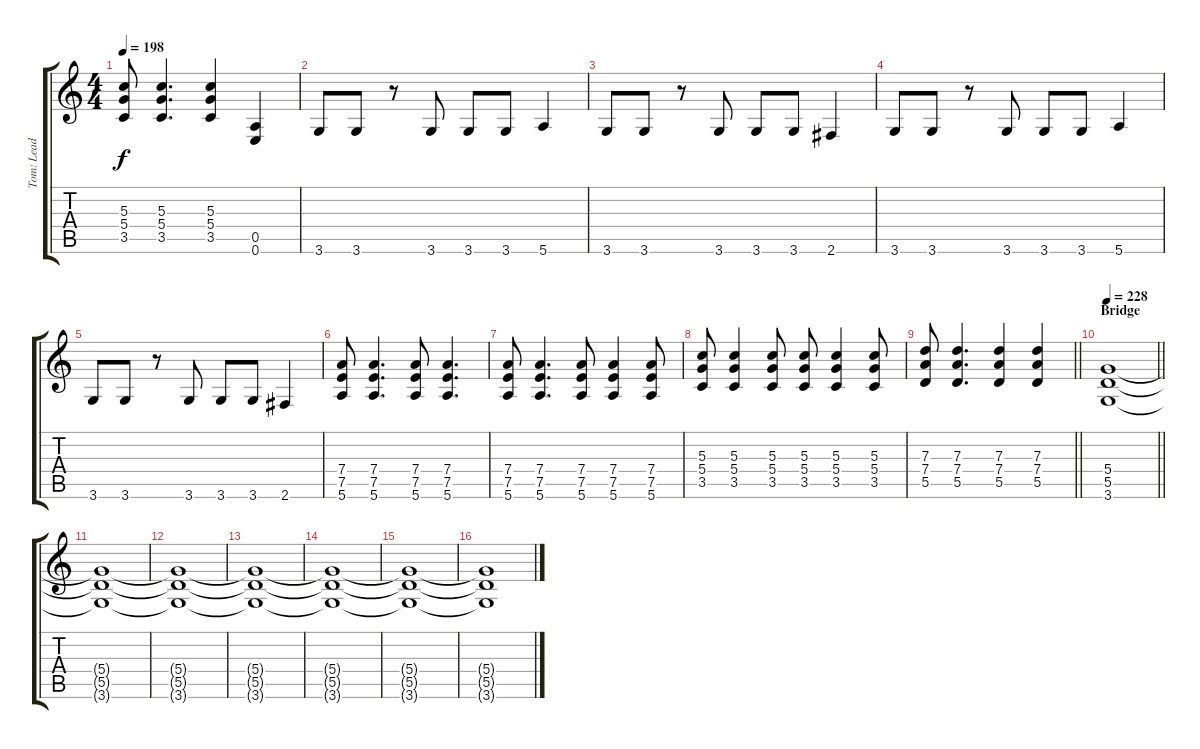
\track ("Tom: Lead Guitar" "Tom: Lead ") {instrument overdrivenguitar}
\staff {score tabs}
\tuning (E4 B3 G3 D3 A2 E2) {hide}
\ts (4 4)
\tempo 198
\clef g2
\ks c
(5.3 5.4 3.5).8{dy f} (5.3 5.4 3.5).4{d} (5.3 5.4 3.5).4 (0.5 0.6).4 |
3.6.8{instrument electricguitarmuted} 3.6.8 r.8 3.6.8 3.6.8 3.6.8 5.6.4{instrument overdrivenguitar} |
3.6.8{instrument electricguitarmuted} 3.6.8 r.8 3.6.8 3.6.8 3.6.8 2.6.4{instrument overdrivenguitar} |
3.6.8{instrument electricguitarmuted} 3.6.8 r.8 3.6.8 3.6.8 3.6.8 5.6.4{instrument overdrivenguitar} |
3.6.8{instrument electricguitarmuted} 3.6.8 r.8 3.6.8 3.6.8 3.6.8 2.6.4{instrument overdrivenguitar} |
(7.4 7.5 5.6).8 (7.4 7.5 5.6).4{d} (7.4 7.5 5.6).8 (7.4 7.5 5.6).4{d} |
(7.4 7.5 5.6).8 (7.4 7.5 5.6).4{d} (7.4 7.5 5.6).8 (7.4 7.5 5.6).4 (7.4 7.5 5.6).8 |
(5.3 5.4 3.5).8 (5.3 5.4 3.5).4 (5.3 5.4 3.5).8 (5.3 5.4 3.5).8 (5.3 5.4 3.5).4 (5.3 5.4 3.5).8 |
\barLineRight lightlight
(7.3 7.4 5.5).8 (7.3 7.4 5.5).4{d} (7.3 7.4 5.5).4 (7.3 7.4 5.5).4 |
\section ("" "Bridge")
\tempo 228
\barLineRight lightlight
(5.4 5.5 3.6).1 |
\section ("" "")
(5.4{t} 5.5{t} 3.6{t}).1 |
(5.4{t} 5.5{t} 3.6{t}).1 |
(5.4{t} 5.5{t} 3.6{t}).1 |
(5.4{t} 5.5{t} 3.6{t}).1 |
(5.4{t} 5.5{t} 3.6{t}).1 |
(5.4{t} 5.5{t} 3.6{t}).1
